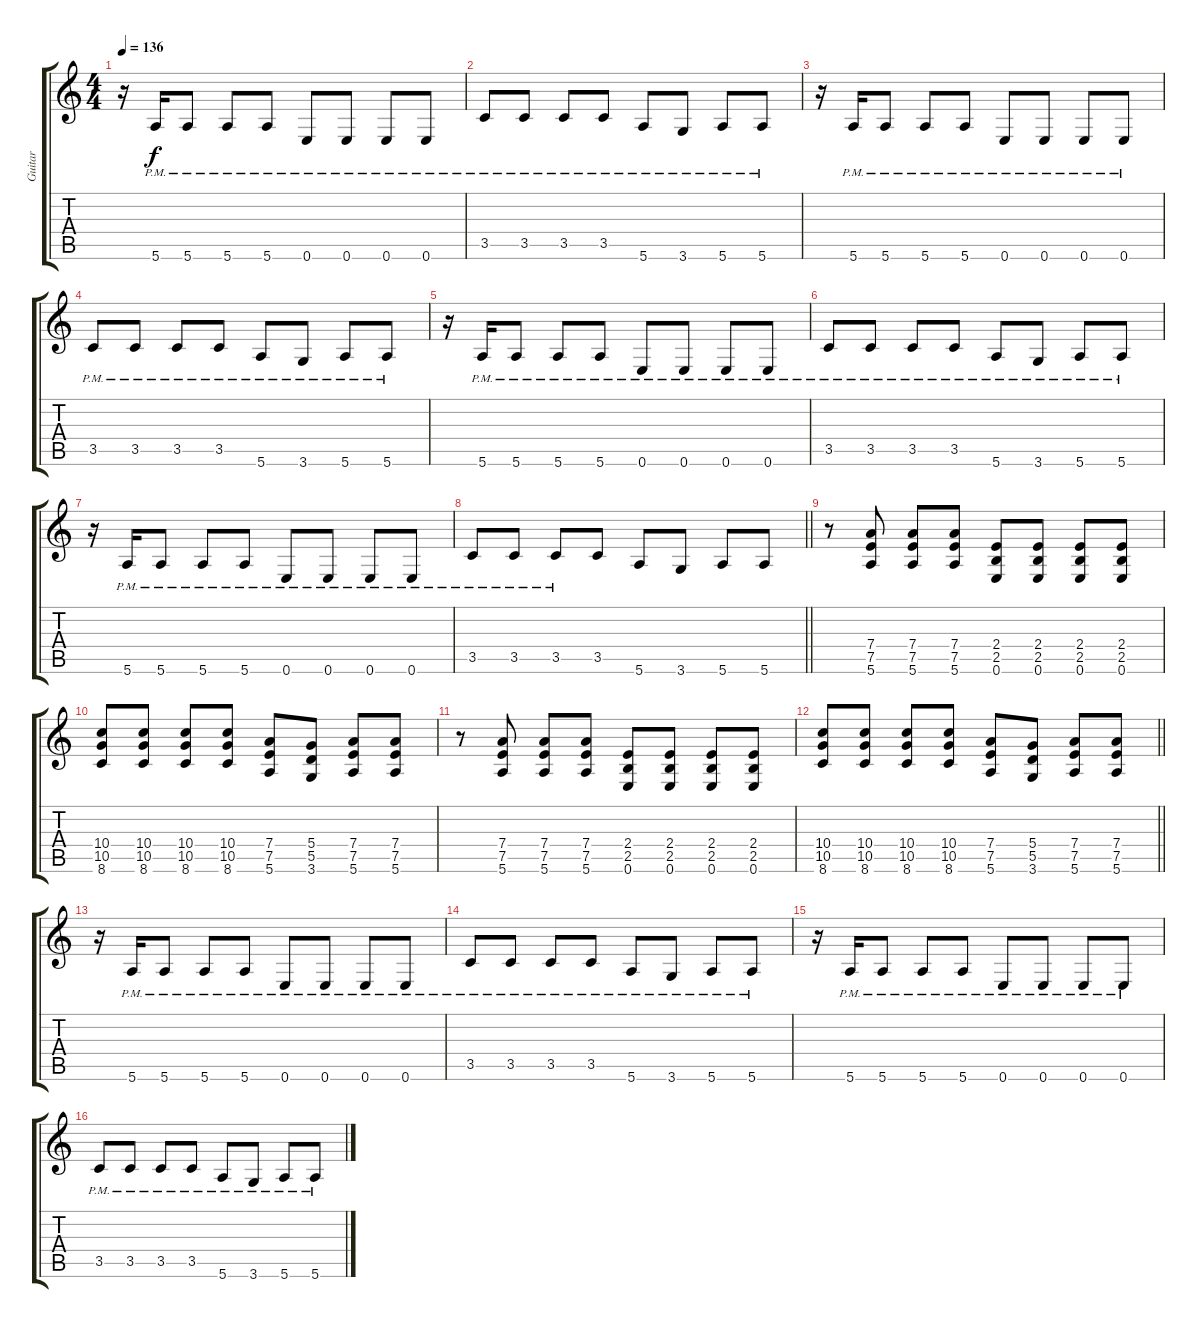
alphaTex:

\track ("Guitar" "Guitar") {instrument overdrivenguitar}
\staff {score tabs}
\tuning (E4 B3 G3 D3 A2 E2) {hide}
\ts (4 4)
\section ("" "")
\tempo 136
\clef g2
\ks c
r.16{dy f} 5.6{pm}.16 5.6{pm}.8 5.6{pm}.8 5.6{pm}.8 0.6{pm}.8 0.6{pm}.8 0.6{pm}.8 0.6{pm}.8 |
3.5{pm}.8 3.5{pm}.8 3.5{pm}.8 3.5{pm}.8 5.6{pm}.8 3.6{pm}.8 5.6{pm}.8 5.6{pm}.8 |
r.16 5.6{pm}.16 5.6{pm}.8 5.6{pm}.8 5.6{pm}.8 0.6{pm}.8 0.6{pm}.8 0.6{pm}.8 0.6{pm}.8 |
3.5{pm}.8 3.5{pm}.8 3.5{pm}.8 3.5{pm}.8 5.6{pm}.8 3.6{pm}.8 5.6{pm}.8 5.6{pm}.8 |
r.16 5.6{pm}.16 5.6{pm}.8 5.6{pm}.8 5.6{pm}.8 0.6{pm}.8 0.6{pm}.8 0.6{pm}.8 0.6{pm}.8 |
3.5{pm}.8 3.5{pm}.8 3.5{pm}.8 3.5{pm}.8 5.6{pm}.8 3.6{pm}.8 5.6{pm}.8 5.6{pm}.8 |
r.16 5.6{pm}.16 5.6{pm}.8 5.6{pm}.8 5.6{pm}.8 0.6{pm}.8 0.6{pm}.8 0.6{pm}.8 0.6{pm}.8 |
\barLineRight lightlight
3.5{pm}.8 3.5{pm}.8 3.5{pm}.8 3.5.8 5.6.8 3.6.8 5.6.8 5.6.8 |
\section ("" "")
r.8 (7.4 7.5 5.6).8 (7.4 7.5 5.6).8 (7.4 7.5 5.6).8 (2.4 2.5 0.6).8 (2.4 2.5 0.6).8 (2.4 2.5 0.6).8 (2.4 2.5 0.6).8 |
(10.4 10.5 8.6).8 (10.4 10.5 8.6).8 (10.4 10.5 8.6).8 (10.4 10.5 8.6).8 (7.4 7.5 5.6).8 (5.4 5.5 3.6).8 (7.4 7.5 5.6).8 (7.4 7.5 5.6).8 |
r.8 (7.4 7.5 5.6).8 (7.4 7.5 5.6).8 (7.4 7.5 5.6).8 (2.4 2.5 0.6).8 (2.4 2.5 0.6).8 (2.4 2.5 0.6).8 (2.4 2.5 0.6).8 |
\barLineRight lightlight
(10.4 10.5 8.6).8 (10.4 10.5 8.6).8 (10.4 10.5 8.6).8 (10.4 10.5 8.6).8 (7.4 7.5 5.6).8 (5.4 5.5 3.6).8 (7.4 7.5 5.6).8 (7.4 7.5 5.6).8 |
\section ("" "")
r.16 5.6{pm}.16 5.6{pm}.8 5.6{pm}.8 5.6{pm}.8 0.6{pm}.8 0.6{pm}.8 0.6{pm}.8 0.6{pm}.8 |
3.5{pm}.8 3.5{pm}.8 3.5{pm}.8 3.5{pm}.8 5.6{pm}.8 3.6{pm}.8 5.6{pm}.8 5.6{pm}.8 |
r.16 5.6{pm}.16 5.6{pm}.8 5.6{pm}.8 5.6{pm}.8 0.6{pm}.8 0.6{pm}.8 0.6{pm}.8 0.6{pm}.8 |
3.5{pm}.8 3.5{pm}.8 3.5{pm}.8 3.5{pm}.8 5.6{pm}.8 3.6{pm}.8 5.6{pm}.8 5.6{pm}.8
